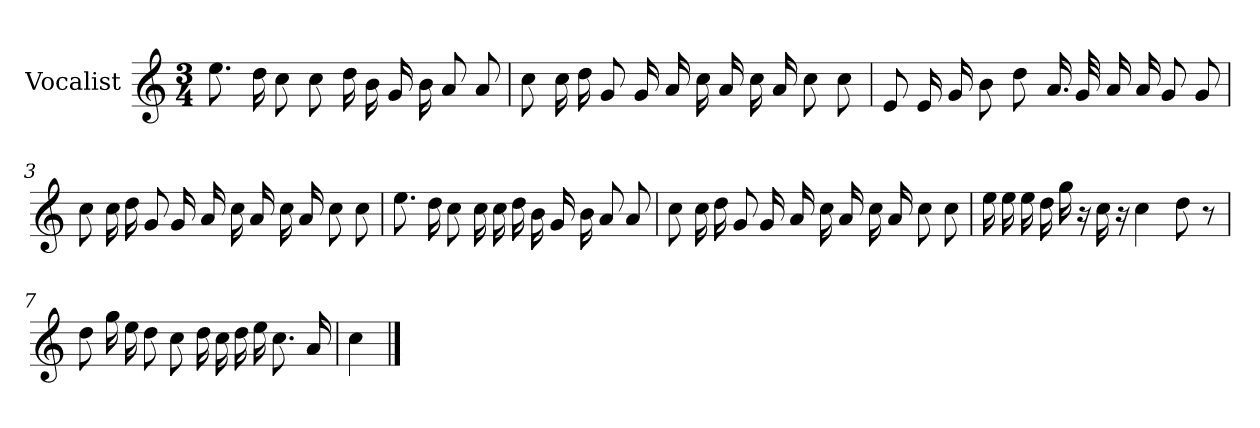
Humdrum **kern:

**kern
*part1
*staff1
*I"Vocalist
*k[]
*C:
*M3/4
=
8.ee
16dd
8cc
8cc
16dd
16b
16g
16b
8a
8a
=1
8cc
16cc
16dd
8g
16g
16a
16cc
16a
16cc
16a
8cc
8cc
=2
8e
16e
16g
8b
8dd
16.a
32g
16a
16a
8g
8g
=3
8cc
16cc
16dd
8g
16g
16a
16cc
16a
16cc
16a
8cc
8cc
=4
8.ee
16dd
8cc
16cc
16cc
16dd
16b
16g
16b
8a
8a
=5
8cc
16cc
16dd
8g
16g
16a
16cc
16a
16cc
16a
8cc
8cc
=6
16ee
16ee
16ee
16dd
16gg
16r
16cc
16r
4cc
8dd
8r
=7
8dd
16gg
16ee
8dd
8cc
16dd
16cc
16dd
16ee
8.cc
16a
=8
4cc
==
*-
